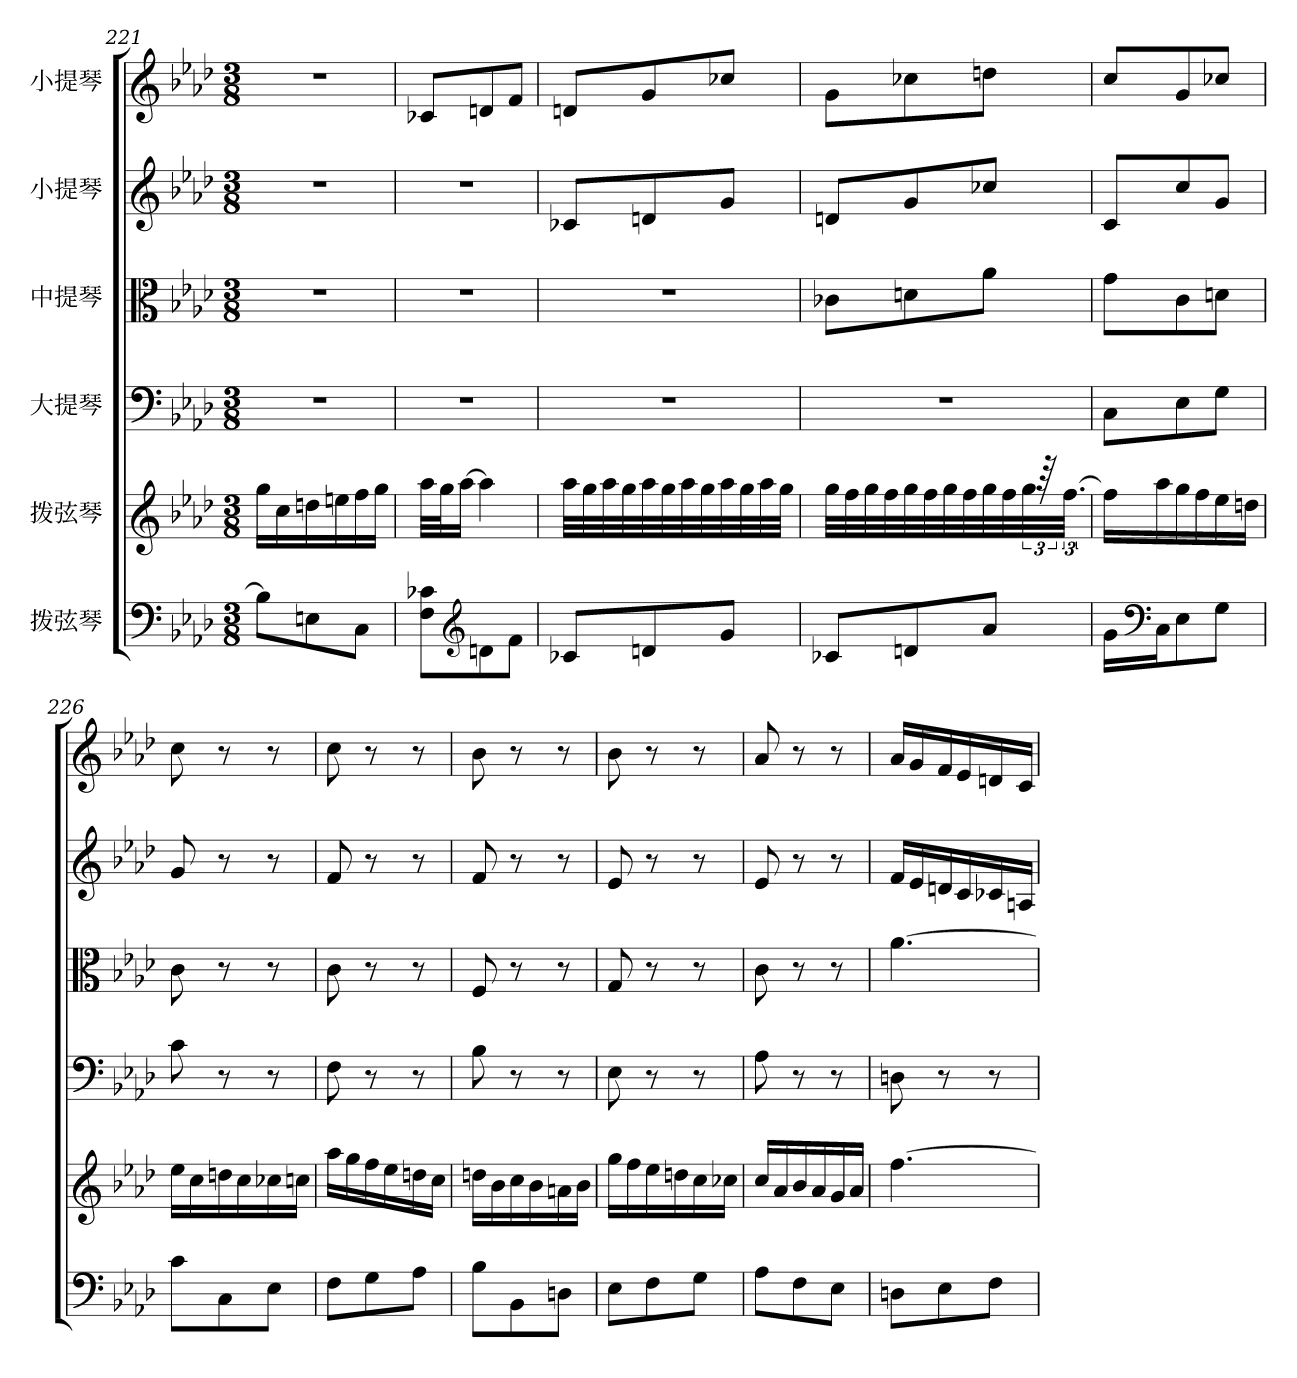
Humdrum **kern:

**kern	**kern	**kern	**kern	**kern	**kern
*part6	*part5	*part4	*part3	*part2	*part1
*staff6	*staff5	*staff4	*staff3	*staff2	*staff1
*I"拨弦琴	*I"拨弦琴	*I"大提琴	*I"中提琴	*I"小提琴	*I"小提琴
*clefF4	*clefG2	*clefF4	*clefC3	*clefG2	*clefG2
*k[b-e-a-d-]	*k[b-e-a-d-]	*k[b-e-a-d-]	*k[b-e-a-d-]	*k[b-e-a-d-]	*k[b-e-a-d-]
*M3/8	*M3/8	*M3/8	*M3/8	*M3/8	*M3/8
=221	=221	=221	=221	=221	=221
8B-\L]	16gg\LL	4.r	4.r	4.r	4.r
.	16cc\	.	.	.	.
8En\	16ddn\	.	.	.	.
.	16een\	.	.	.	.
8C\J	16ff\	.	.	.	.
.	16gg\JJ	.	.	.	.
=222	=222	=222	=222	=222	=222
8F\ 8c-X\L	32aa-\LLL	4.r	4.r	4.r	8c-X/L
.	32gg\J	.	.	.	.
.	[16aa-\JJ	.	.	.	.
*clefG2	*	*	*	*	*
8dn\	4aa-\]	.	.	.	8dn/
8f\J	.	.	.	.	8f/J
!!LO:PB:g=z
=223	=223	=223	=223	=223	=223
8c-X/L	32aa-\LLL	4.r	4.r	8c-X/L	8dn/L
.	32gg\	.	.	.	.
.	32aa-\	.	.	.	.
.	32gg\	.	.	.	.
8dn/	32aa-\	.	.	8dn/	8g/
.	32gg\	.	.	.	.
.	32aa-\	.	.	.	.
.	32gg\	.	.	.	.
8g/J	32aa-\	.	.	8g/J	8cc-X/J
.	32gg\	.	.	.	.
.	32aa-\	.	.	.	.
.	32gg\JJJ	.	.	.	.
=224	=224	=224	=224	=224	=224
8c-X/L	32gg\LLL	4.r	8c-X\L	8dn/L	8g\L
.	32ff\	.	.	.	.
.	32gg\	.	.	.	.
.	32ff\	.	.	.	.
8dn/	32gg\	.	8dn\	8g/	8cc-X\
.	32ff\	.	.	.	.
.	32gg\	.	.	.	.
.	32ff\	.	.	.	.
8a-/J	32gg\	.	8a-\J	8cc-X/J	8ddn\J
.	32ff\	.	.	.	.
.	48gg\JJJ	.	.	.	.
.	96r	.	.	.	.
.	[48.ff\	.	.	.	.
=225	=225	=225	=225	=225	=225
16g\LL	16ff\LL]	8C\L	8g\L	8c/L	8cc/L
*clefF4	*	*	*	*	*
16C\J	16aa-\	.	.	.	.
8E-\	16gg\	8E-\	8c\	8cc/	8g/
.	16ff\	.	.	.	.
8G\J	16ee-\	8G\J	8dn\J	8g/J	8cc-X/J
.	16ddn\JJ	.	.	.	.
!!LO:LB:g=z
=226	=226	=226	=226	=226	=226
8c\L	16ee-\LL	8c\	8c\	8g/	8cc\
.	16cc\	.	.	.	.
8C\	16ddn\	8r	8r	8r	8r
.	16cc\	.	.	.	.
8E-\J	16cc-X\	8r	8r	8r	8r
.	16ccn\JJ	.	.	.	.
=227	=227	=227	=227	=227	=227
8F\L	16aa-\LL	8F\	8c\	8f/	8cc\
.	16gg\	.	.	.	.
8G\	16ff\	8r	8r	8r	8r
.	16ee-\	.	.	.	.
8A-\J	16ddn\	8r	8r	8r	8r
.	16cc\JJ	.	.	.	.
=228	=228	=228	=228	=228	=228
8B-\L	16ddn\LL	8B-\	8F/	8f/	8b-\
.	16b-\	.	.	.	.
8BB-\	16cc\	8r	8r	8r	8r
.	16b-\	.	.	.	.
8Dn\J	16an\	8r	8r	8r	8r
.	16b-\JJ	.	.	.	.
=229	=229	=229	=229	=229	=229
8E-\L	16gg\LL	8E-\	8G/	8e-/	8b-\
.	16ff\	.	.	.	.
8F\	16ee-\	8r	8r	8r	8r
.	16ddn\	.	.	.	.
8G\J	16cc\	8r	8r	8r	8r
.	16cc-X\JJ	.	.	.	.
=230	=230	=230	=230	=230	=230
8A-\L	16cc/LL	8A-\	8c\	8e-/	8a-/
.	16a-/	.	.	.	.
8F\	16b-/	8r	8r	8r	8r
.	16a-/	.	.	.	.
8E-\J	16g/	8r	8r	8r	8r
.	16a-/JJ	.	.	.	.
!!LO:PB:g=z
=231	=231	=231	=231	=231	=231
8Dn\L	[4.ff\	8Dn\	[4.a-\	16f/LL	16a-/LL
.	.	.	.	16e-/	16g/
8E-\	.	8r	.	16dn/	16f/
.	.	.	.	16c/	16e-/
8F\J	.	8r	.	16c-X/	16dn/
.	.	.	.	16An/JJ	16c/JJ
=	=	=	=	=	=
*-	*-	*-	*-	*-	*-
